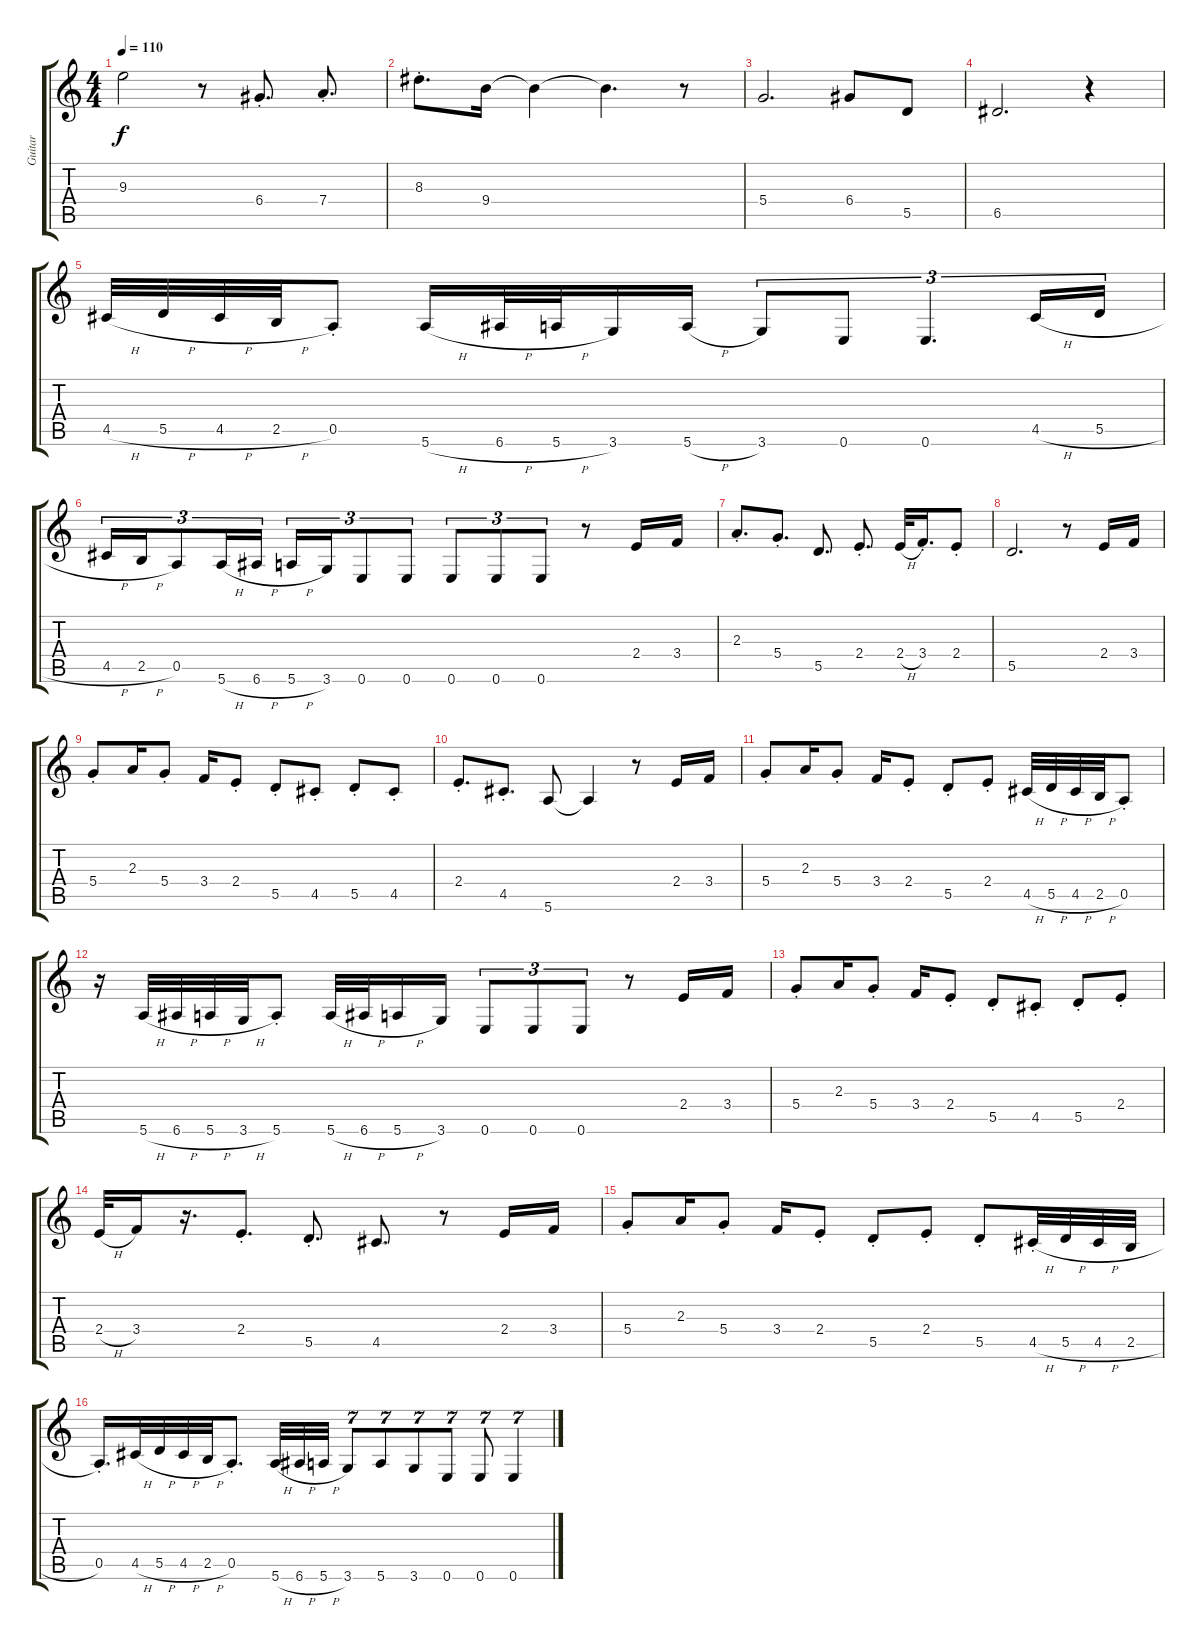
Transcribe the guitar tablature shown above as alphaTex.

\track ("Guitar" "Guitar") {instrument distortionguitar}
\staff {score tabs}
\tuning (E4 B3 G3 D3 A2 E2) {hide}
\ts (4 4)
\tempo 110
\clef g2
\ks c
9.3.2{dy f volume 10} r.8 6.4{st}.8{d} 7.4{st}.8{d} |
8.3{st}.8{d} 9.4.16 9.4{t}.4 9.4{t}.4{d} r.8 |
5.4.2{d} 6.4.8 5.5.8 |
6.5.2{d} r.4 |
4.5{h}.32{volume 13} 5.5{h}.32 4.5{h}.32 2.5{h}.32 0.5{st}.8 5.6{h}.16 6.6{h}.32 5.6{h}.32 3.6.16 5.6{h}.16 3.6.8{tu (3 2)} 0.6.8{tu (3 2)} 0.6.4{d tu (3 2)} 4.5{h}.16{tu (3 2)} 5.5{h}.16{tu (3 2)} |
4.5{h}.16{tu (3 2)} 2.5{h}.16{tu (3 2)} 0.5.8{tu (3 2)} 5.6{h}.16{tu (3 2)} 6.6{h}.16{tu (3 2)} 5.6{h}.16{tu (3 2)} 3.6.16{tu (3 2)} 0.6.8{tu (3 2)} 0.6.8{tu (3 2)} 0.6.8{tu (3 2)} 0.6.8{tu (3 2)} 0.6.8{tu (3 2)} r.8 2.4.16{volume 10} 3.4.16 |
2.3{st}.8{d} 5.4{st}.8{d} 5.5.8{d} 2.4{st}.8{d} 2.4{h}.32 3.4{st}.16{d} 2.4{st}.8 |
5.5.2{d} r.8 2.4.16 3.4.16 |
5.4{st}.8 2.3.16 5.4{st}.8 3.4.16 2.4{st}.8 5.5{st}.8 4.5{st}.8 5.5{st}.8 4.5{st}.8 |
2.4{st}.8{d} 4.5{st}.8{d} 5.6.8 5.6{t}.4 r.8 2.4.16 3.4.16 |
5.4{st}.8 2.3.16 5.4{st}.8 3.4.16 2.4{st}.8 5.5{st}.8 2.4{st}.8 4.5{h}.32{volume 13} 5.5{h}.32 4.5{h}.32 2.5{h}.32 0.5{st}.8 |
r.16 5.6{h}.32 6.6{h}.32 5.6{h}.32 3.6{h}.32 5.6{st}.8 5.6{h}.32 6.6{h}.32 5.6{h}.16 3.6.16 0.6.8{tu (3 2)} 0.6.8{tu (3 2)} 0.6.8{tu (3 2)} r.8 2.4.16{volume 10} 3.4.16 |
5.4{st}.8 2.3.16 5.4{st}.8 3.4.16 2.4{st}.8 5.5{st}.8 4.5{st}.8 5.5{st}.8 2.4{st}.8 |
2.4{h}.32 3.4.16 r.16{d} 2.4{st}.8{d} 5.5{st}.8{d} 4.5.8{d} r.8 2.4.16 3.4.16 |
5.4{st}.8 2.3.16 5.4{st}.8 3.4.16 2.4{st}.8 5.5{st}.8 2.4{st}.8 5.5{st}.8 4.5{h st}.32{volume 13} 5.5{h}.32 4.5{h}.32 2.5{h}.32 |
0.5{st}.16{d} 4.5{h}.32 5.5{h}.32 4.5{h}.32 2.5{h}.32 0.5{st}.8{d} 5.6{h}.32 6.6{h}.32 5.6{h}.32 3.6.8{tu (7 4)} 5.6.8{tu (7 4)} 3.6.8{tu (7 4)} 0.6.8{tu (7 4)} 0.6.8{tu (7 4)} 0.6.4{tu (7 4)}
